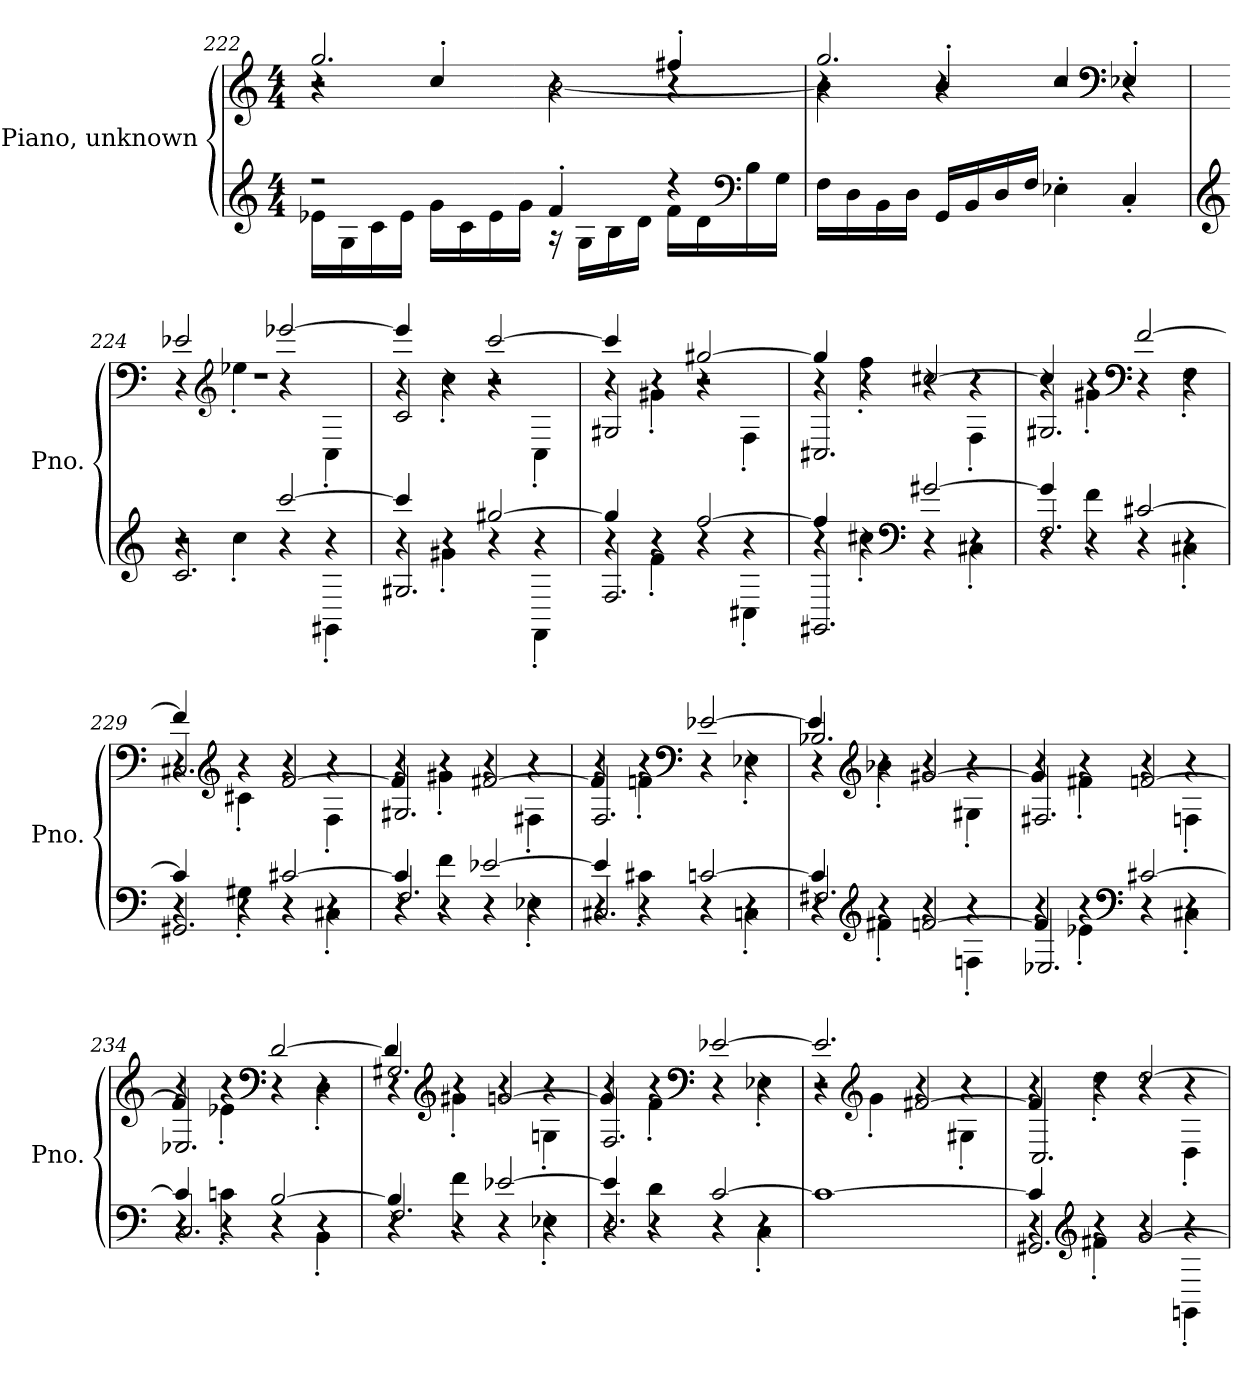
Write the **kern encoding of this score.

**kern	**kern
*part1	*part1
*staff2	*staff1
*I"Piano, unknown	*
*I'Pno.	*
!!LO:LB:g=z
*clefG2	*clefG2
*k[]	*k[]
*M4/4	*M4/4
=222	=222
*^	*^
*	*	*	*^
2r	16e-X\LL	2.gg/	2r	4r
.	16G\	.	.	.
.	16c\	.	.	.
.	16e-\JJ	.	.	.
.	16g\LL	.	.	4cc'/
.	16c\	.	.	.
.	16e-\	.	.	.
.	16g\JJ	.	.	.
4f'/	16r	.	[2b\	4r
.	16G\LL	.	.	.
.	16B\	.	.	.
.	16d\JJ	.	.	.
4r	16f\LL	4r	.	4ff#X'/
.	16d\	.	.	.
*clefF4	*	*	*	*
.	16B\	.	.	.
.	16G\JJ	.	.	.
*v	*v	*	*	*
=223	=223	=223	=223
16F\LL	2.gg/	4b\]	4r
16D\	.	.	.
16BB\	.	.	.
16D\JJ	.	.	.
16GG/LL	.	4r	4b'/
16BB/	.	.	.
16D/	.	.	.
16F/JJ	.	.	.
4E-X'\	.	2r	4cc/
*	*clefF4	*	*
4C'/	4r	.	4E-X'/
=224	=224	=224	=224
*clefG2	*	*	*
*^	*	*	*
*	*^	*	*	*
2r	4r	2.c/	1r	4r	2e-X/
*	*	*	*clefG2	*	*
.	4cc'\	.	.	4ee-X'\	.
[2ccc/	4r	.	.	4r	[2eee-X/
.	4GG#X'\	4r	.	4C'\	.
!!LO:LB:g=z	!!	!!
=225	=225	=225	=225	=225	=225
4ccc/]	4r	2.G#X/	2c/	4r	4eee-/]
4r	4g#X'\	.	.	4cc'\	4r
[2gg#X/	4r	.	2r	4r	[2ccc/
.	4FF'\	4r	.	4C'\	.
=226	=226	=226	=226	=226	=226
4gg#/]	4r	2.F/	2G#X/	4r	4ccc/]
4r	4f'\	.	.	4g#X'\	4r
[2ff/	4r	.	2r	4r	[2gg#X/
.	4C#X'\	4r	.	4F'\	.
=227	=227	=227	=227	=227	=227
4ff/]	4r	2.GG#X/	2.C#X/	4r	4gg#/]
4r	4cc#X'\	.	.	4ff'\	4r
*clefF4	*	*	*	*	*
[2g#X/	4r	.	.	4r	[2cc#X/
.	4C#X'\	4r	4r	4F'\	.
=228	=228	=228	=228	=228	=228
4g#/]	4r	2.F/	2.G#X/	4r	4cc#/]
4r	4f'\	.	.	4g#X'\	4r
*	*	*	*clefF4	*	*
[2c#X/	4r	.	.	4r	[2f/
.	4C#X'\	4r	4r	4F'\	.
!!LO:LB:g=z	!!	!!
=229	=229	=229	=229	=229	=229
4c#/]	4r	2.GG#X/	2.C#X/	4r	4f/]
*	*	*	*clefG2	*	*
4r	4G#X'\	.	.	4c#X'\	4r
[2c#X/	4r	.	.	4r	[2f/
.	4C#X'\	4r	4r	4F'\	.
=230	=230	=230	=230	=230	=230
4c#/]	4r	2.F/	2.G#X/	4r	4f/]
4r	4f'\	.	.	4g#X'\	4r
[2e-X/	4r	.	.	4r	[2f#X/
.	4E-X'\	4r	4r	4F#X'\	.
=231	=231	=231	=231	=231	=231
4e-/]	4r	2.C#X/	2.F/	4r	4f#/]
4r	4c#X'\	.	.	4fn'\	4r
*	*	*	*clefF4	*	*
[2cn/	4r	.	.	4r	[2e-X/
.	4Cn'\	4r	4r	4E-X'\	.
=232	=232	=232	=232	=232	=232
4c/]	4r	2.F#X/	2.B-X/	4r	4e-/]
*clefG2	*	*	*clefG2	*	*
4r	4f#X'\	.	.	4b-X'\	4r
[2fn/	4r	.	.	4r	[2g#X/
.	4Fn'\	4r	4r	4G#X'\	.
!!LO:LB:g=z	!!	!!
=233	=233	=233	=233	=233	=233
4f/]	4r	2.E-X/	2.F#X/	4r	4g#/]
4r	4e-X'\	.	.	4f#X'\	4r
*clefF4	*	*	*	*	*
[2c#X/	4r	.	.	4r	[2fn/
.	4C#X'\	4r	4r	4Fn'\	.
=234	=234	=234	=234	=234	=234
4c#/]	4r	2.C/	2.E-X/	4r	4f/]
4r	4cn'\	.	.	4e-X'\	4r
*	*	*	*clefF4	*	*
[2B/	4r	.	.	4r	[2d/
.	4BB'\	4r	4r	4D'\	.
=235	=235	=235	=235	=235	=235
4B/]	4r	2.F/	2.G#X/	4r	4d/]
*	*	*	*clefG2	*	*
4r	4f'\	.	.	4g#X'\	4r
[2e-X/	4r	.	.	4r	[2gn/
.	4E-X'\	4r	4r	4Gn'\	.
=236	=236	=236	=236	=236	=236
4e-/]	4r	2.D/	2.F/	4r	4g/]
4r	4d'\	.	.	4f'\	4r
*	*	*	*clefF4	*	*
[2c/	4r	.	.	4r	[2e-X/
.	4C'\	4r	4r	4E-X'\	.
*v	*v	*v	*	*	*
!!LO:PB:g=z	!!	!!
=237	=237	=237	=237
1c_	2r	4r	2.e-/]
*	*clefG2	*	*
.	.	4g'\	.
.	[2f#X/	4r	.
.	.	4G#X'\	4r
=238	=238	=238	=238
*^	*	*	*
*	*^	*	*	*
4c/]	4r	2.GG#X/	4f#/]	4r	2.C/
*clefG2	*	*	*	*	*
4r	4f#X'\	.	4r	4dd'\	.
[2g/	4r	.	[2dd/	4r	.
.	4GGn'\	4r	.	4D'\	4r
*v	*v	*v	*	*	*
*	*v	*v	*v
=	=
*-	*-
